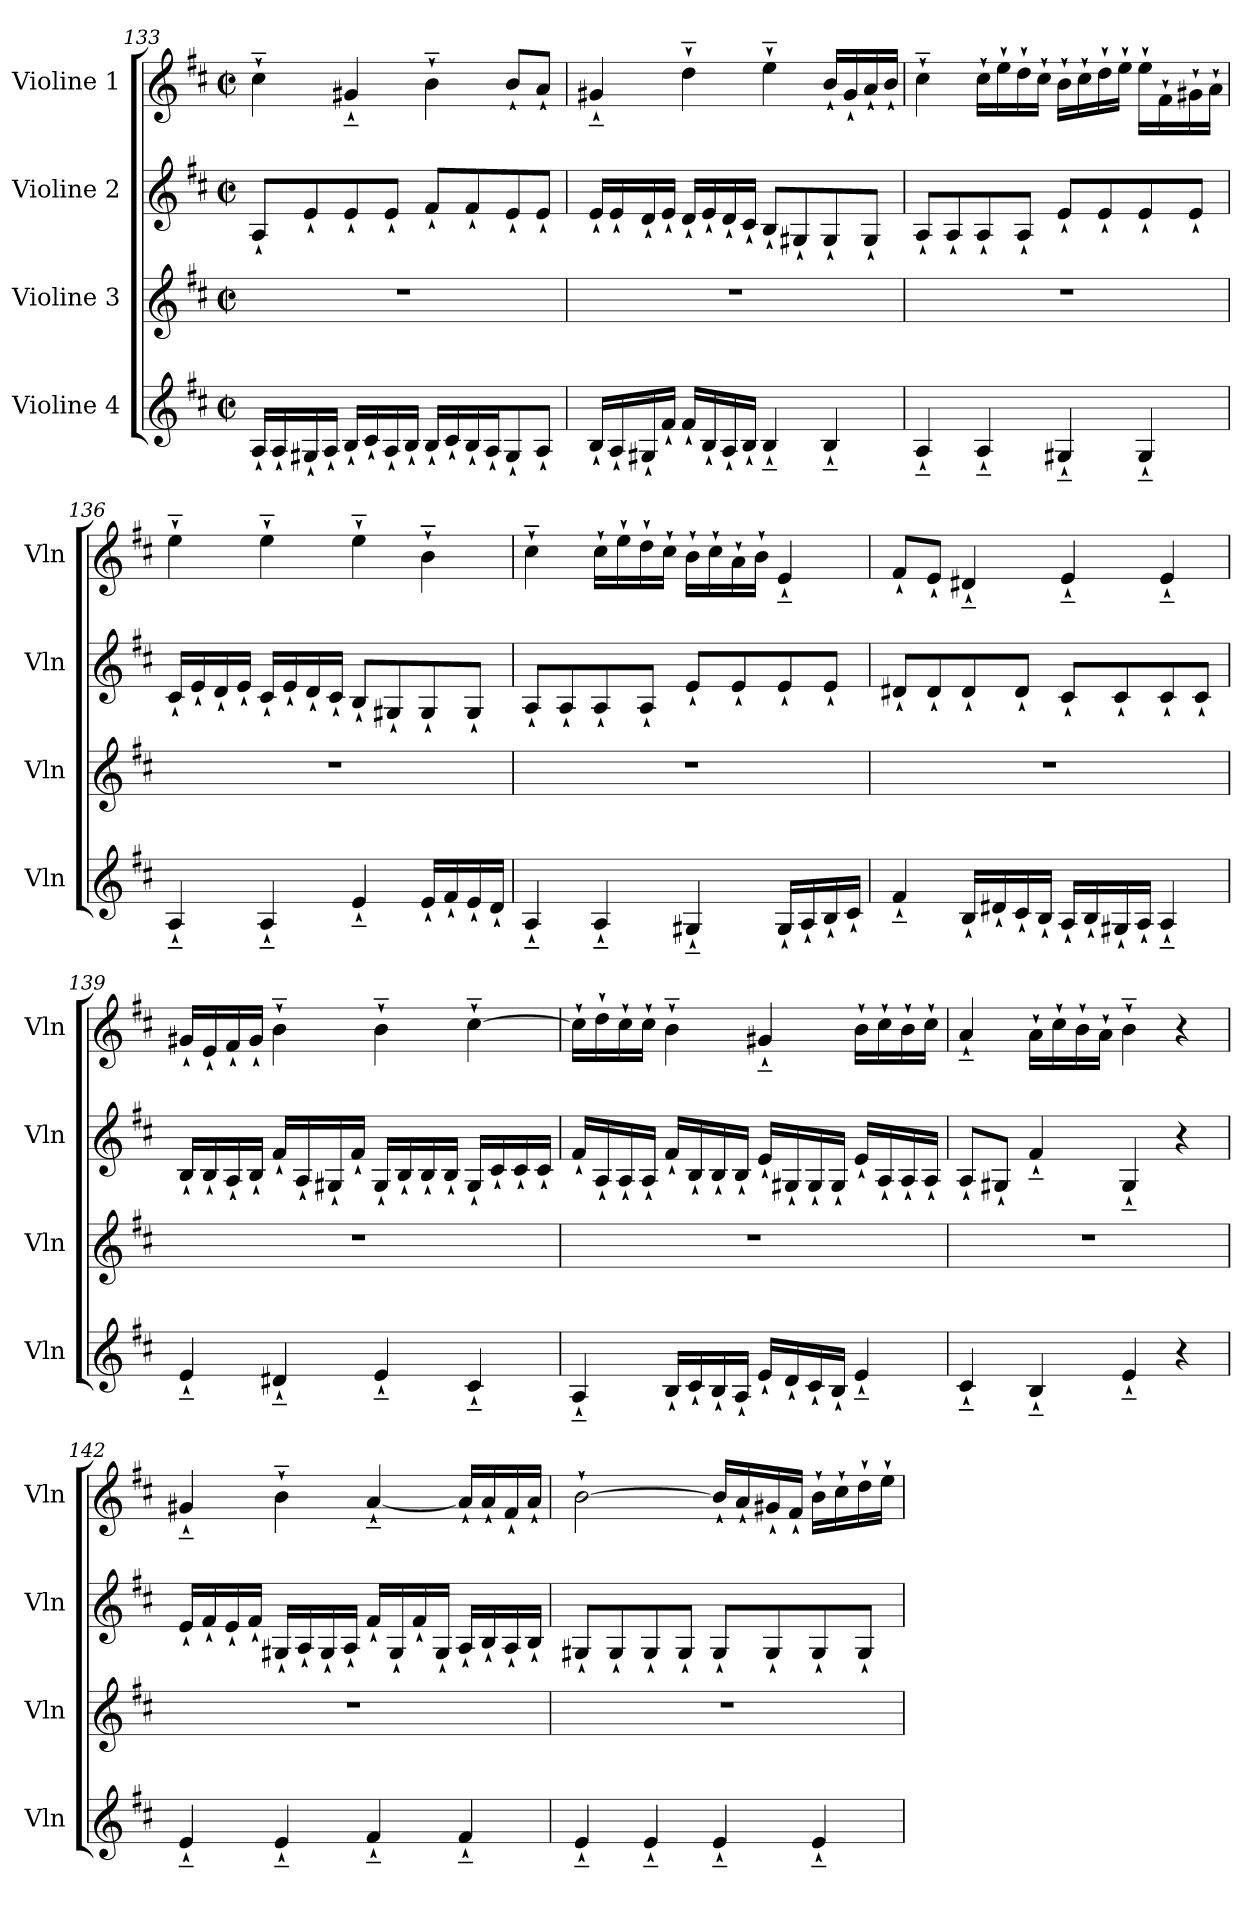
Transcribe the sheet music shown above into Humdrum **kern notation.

**kern	**kern	**kern	**kern
*part4	*part3	*part2	*part1
*staff4	*staff3	*staff2	*staff1
*I"Violine 4	*I"Violine 3	*I"Violine 2	*I"Violine 1
*I'Vln	*I'Vln	*I'Vln	*I'Vln
*clefG2	*clefG2	*clefG2	*clefG2
*k[f#c#]	*k[f#c#]	*k[f#c#]	*k[f#c#]
*D:	*D:	*D:	*D:
*M2/2	*M2/2	*M2/2	*M2/2
*met(c|)	*met(c|)	*met(c|)	*met(c|)
=133	=133	=133	=133
16A`/LL	1r	8A`/L	4cc#~`\
16A`/	.	.	.
16G#X`/	.	8e`/	.
16A`/JJ	.	.	.
16B`/LL	.	8e`/	4g#X~`/
16c#`/	.	.	.
16A`/	.	8e`/J	.
16B`/JJ	.	.	.
16B`/LL	.	8f#`/L	4b~`\
16c#`/	.	.	.
16B`/	.	8f#`/	.
16A`/J	.	.	.
8G#`/	.	8e`/	8b`/L
8A`/J	.	8e`/J	8a`/J
!!LO:PB:g=z
=134	=134	=134	=134
16B`/LL	1r	16e`/LL	4g#X~`/
16A`/	.	16e`/	.
16G#X`/	.	16d`/	.
16f#`/JJ	.	16e`/JJ	.
16f#`/LL	.	16d`/LL	4dd~`\
16B`/	.	16e`/	.
16A`/	.	16d`/	.
16B`/JJ	.	16c#`/JJ	.
4B~`/	.	8B`/L	4ee~`\
.	.	8G#X`/	.
4B~`/	.	8G#`/	16b`/LL
.	.	.	16g#`/
.	.	8G#`/J	16a`/
.	.	.	16b`/JJ
=135	=135	=135	=135
4A~`/	1r	8A`/L	4cc#~`\
.	.	8A`/	.
4A~`/	.	8A`/	16cc#`\LL
.	.	.	16ee`\
.	.	8A`/J	16dd`\
.	.	.	16cc#`\JJ
4G#X~`/	.	8e`/L	16b`\LL
.	.	.	16cc#`\
.	.	8e`/	16dd`\
.	.	.	16ee`\JJ
4G#~`/	.	8e`/	16ee`\LL
.	.	.	16f#`\
.	.	8e`/J	16g#X`\
.	.	.	16a`\JJ
!!LO:LB:g=z
=136	=136	=136	=136
4A~`/	1r	16c#`/LL	4ee~`\
.	.	16e`/	.
.	.	16d`/	.
.	.	16e`/JJ	.
4A~`/	.	16c#`/LL	4ee~`\
.	.	16e`/	.
.	.	16d`/	.
.	.	16c#`/JJ	.
4e~`/	.	8B`/L	4ee~`\
.	.	8G#X`/	.
16e`/LL	.	8G#`/	4b~`\
16f#`/	.	.	.
16e`/	.	8G#`/J	.
16d`/JJ	.	.	.
=137	=137	=137	=137
4A~`/	1r	8A`/L	4cc#~`\
.	.	8A`/	.
4A~`/	.	8A`/	16cc#`\LL
.	.	.	16ee`\
.	.	8A`/J	16dd`\
.	.	.	16cc#`\JJ
4G#X~`/	.	8e`/L	16b`\LL
.	.	.	16cc#`\
.	.	8e`/	16a`\
.	.	.	16b`\JJ
16G#`/LL	.	8e`/	4e~`/
16A`/	.	.	.
16B`/	.	8e`/J	.
16c#`/JJ	.	.	.
!!LO:LB:g=z
=138	=138	=138	=138
4f#~`/	1r	8d#X`/L	8f#`/L
.	.	8d#`/	8e`/J
16B`/LL	.	8d#`/	4d#X~`/
16d#X`/	.	.	.
16c#`/	.	8d#`/J	.
16B`/JJ	.	.	.
16A`/LL	.	8c#`/L	4e~`/
16B`/	.	.	.
16G#X`/	.	8c#`/	.
16A`/JJ	.	.	.
4A~`/	.	8c#`/	4e~`/
.	.	8c#`/J	.
=139	=139	=139	=139
4e~`/	1r	16B`/LL	16g#X`/LL
.	.	16B`/	16e`/
.	.	16A`/	16f#`/
.	.	16B`/JJ	16g#`/JJ
4d#X~`/	.	16f#`/LL	4b~`\
.	.	16A`/	.
.	.	16G#X`/	.
.	.	16f#`/JJ	.
4e~`/	.	16G#`/LL	4b~`\
.	.	16B`/	.
.	.	16B`/	.
.	.	16B`/JJ	.
4c#~`/	.	16G#`/LL	[4cc#~`\
.	.	16c#`/	.
.	.	16c#`/	.
.	.	16c#`/JJ	.
!!LO:PB:g=z
=140	=140	=140	=140
4A~`/	1r	16f#`/LL	16cc#`\LL]
.	.	16A`/	16dd`\
.	.	16A`/	16cc#`\
.	.	16A`/JJ	16cc#`\JJ
16B`/LL	.	16f#`/LL	4b~`\
16c#`/	.	16B`/	.
16B`/	.	16B`/	.
16A`/JJ	.	16B`/JJ	.
16e`/LL	.	16e`/LL	4g#X~`/
16d`/	.	16G#X`/	.
16c#`/	.	16G#`/	.
16B`/JJ	.	16G#`/JJ	.
4e~`/	.	16e`/LL	16b`\LL
.	.	16A`/	16cc#`\
.	.	16A`/	16b`\
.	.	16A`/JJ	16cc#`\JJ
=141	=141	=141	=141
4c#~`/	1r	8A`/L	4a~`/
.	.	8G#X`/J	.
4B~`/	.	4f#~`/	16a`\LL
.	.	.	16cc#`\
.	.	.	16b`\
.	.	.	16a`\JJ
4e~`/	.	4G#~`/	4b~`\
4r	.	4r	4r
!!LO:LB:g=z
=142	=142	=142	=142
4e~`/	1r	16e`/LL	4g#X~`/
.	.	16f#`/	.
.	.	16e`/	.
.	.	16f#`/JJ	.
4e~`/	.	16G#X`/LL	4b~`\
.	.	16A`/	.
.	.	16G#`/	.
.	.	16A`/JJ	.
4f#~`/	.	16f#`/LL	[4a~`/
.	.	16G#`/	.
.	.	16f#`/	.
.	.	16G#`/JJ	.
4f#~`/	.	16A`/LL	16a`/LL]
.	.	16B`/	16a`/
.	.	16A`/	16f#`/
.	.	16B`/JJ	16a`/JJ
=143	=143	=143	=143
4e~`/	1r	8G#X`/L	[2b`\
.	.	8G#`/	.
4e~`/	.	8G#`/	.
.	.	8G#`/J	.
4e~`/	.	8G#`/L	16b`/LL]
.	.	.	16a`/
.	.	8G#`/	16g#X`/
.	.	.	16f#`/JJ
4e~`/	.	8G#`/	16b`\LL
.	.	.	16cc#`\
.	.	8G#`/J	16dd`\
.	.	.	16ee`\JJ
=	=	=	=
*-	*-	*-	*-
